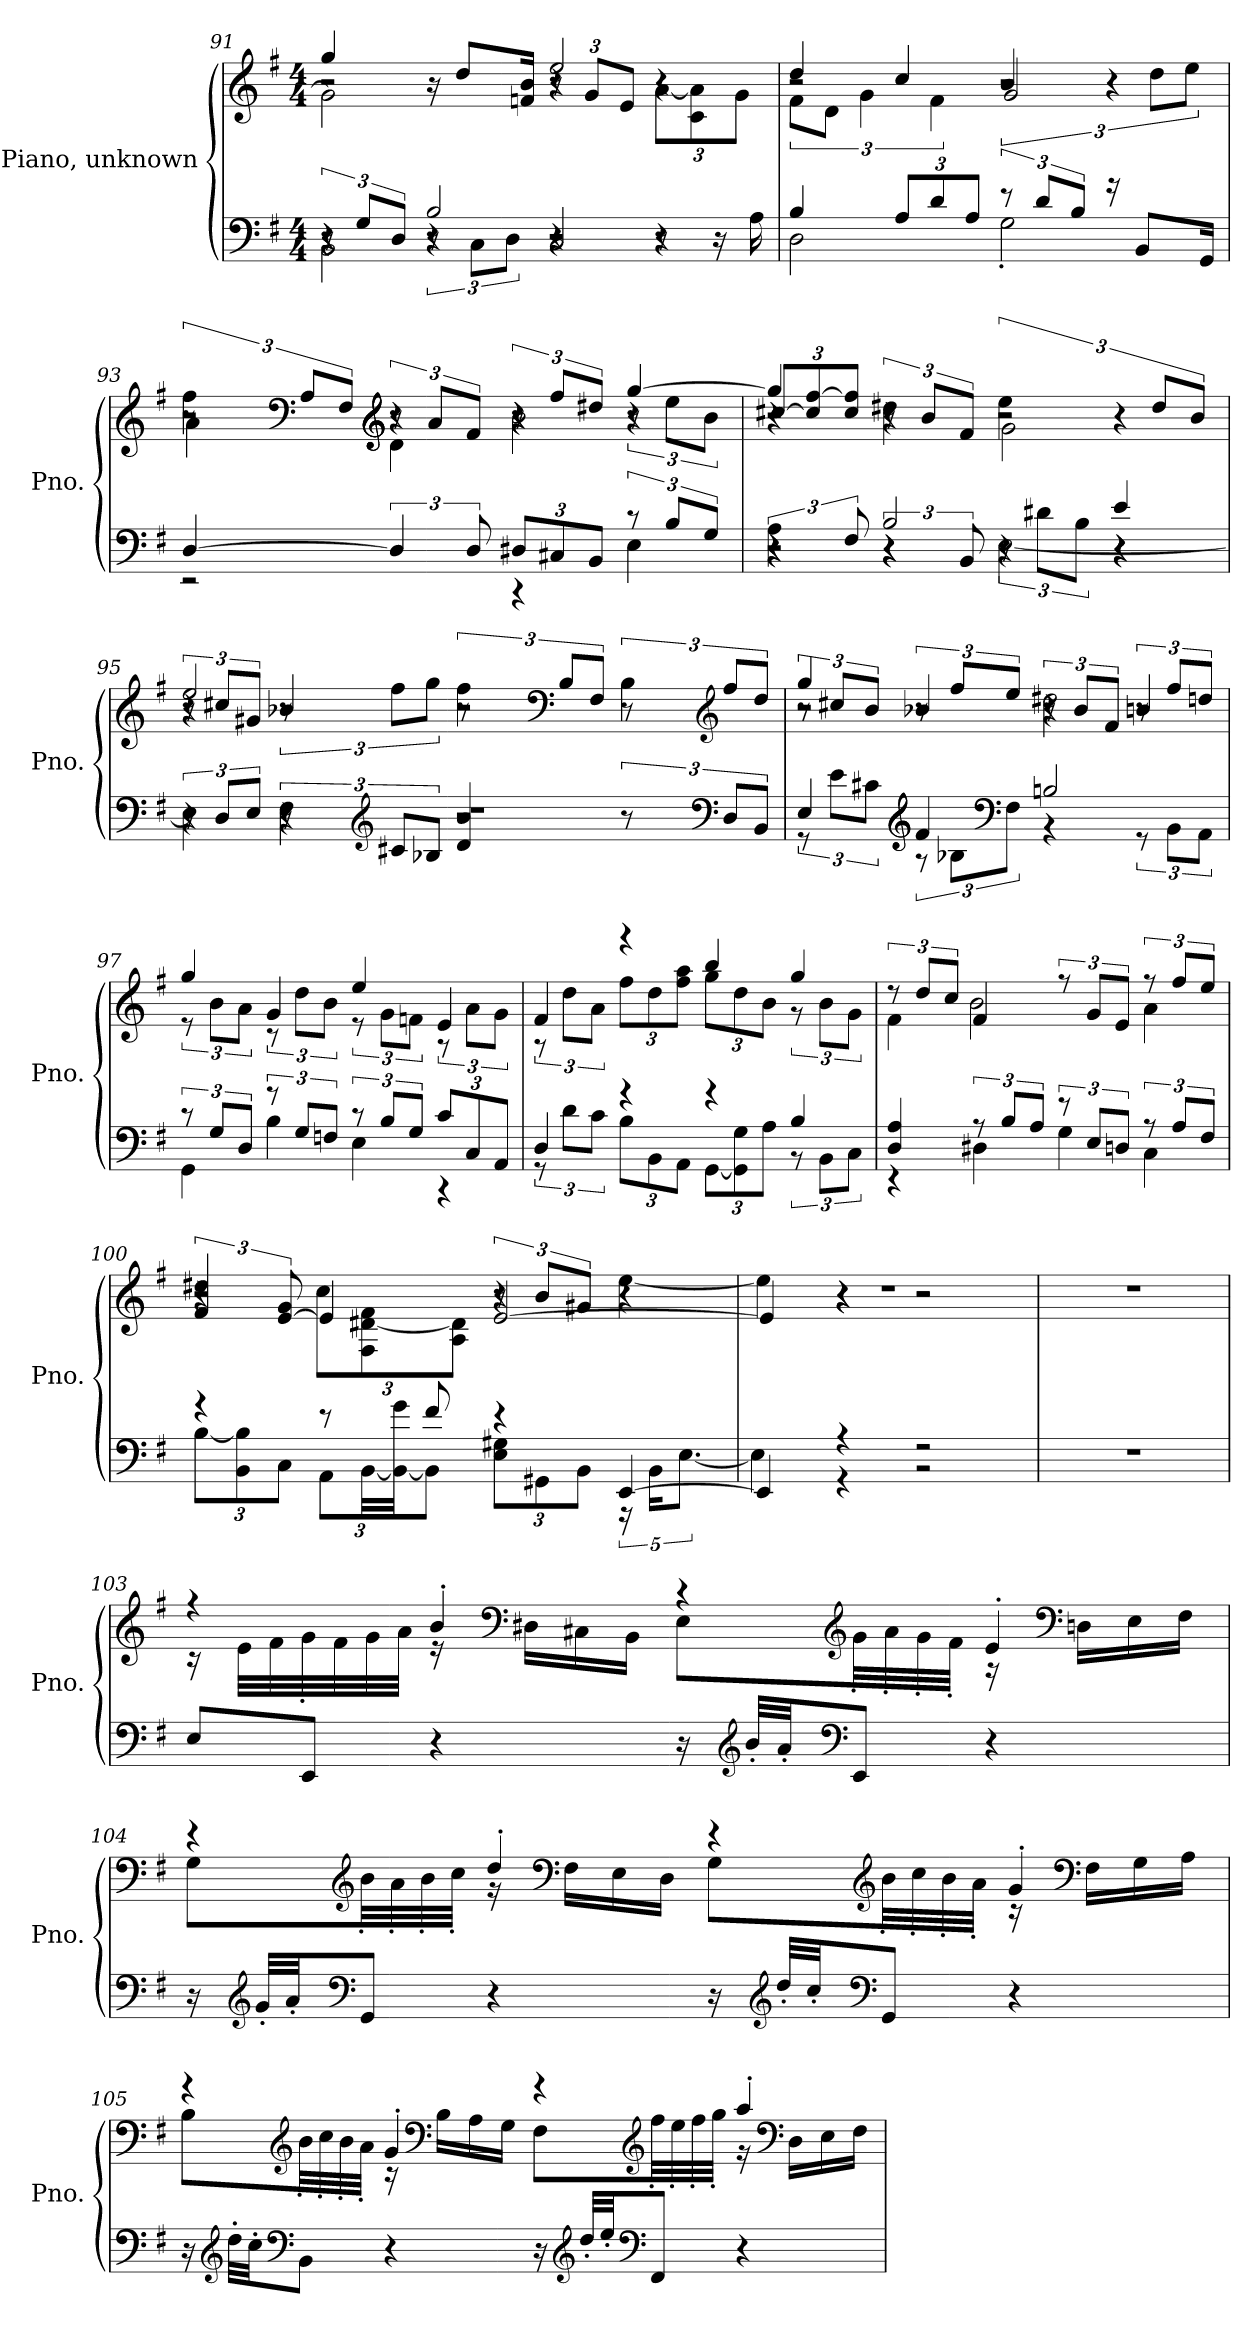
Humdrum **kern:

**kern	**kern
*part1	*part1
*staff2	*staff1
*I"Piano, unknown	*
*I'Pno.	*
*clefF4	*clefG2
*k[f#]	*k[f#]
*M4/4	*M4/4
=91	=91
*^	*^
*	*^	*	*^
*	*	*^	*	*	*
4r	4r	12r	2BB\	2r	2g\]	4gg/
.	.	12G/L	.	.	.	.
.	.	12D/J	.	.	.	.
2B/	12r	4r	.	.	.	16r
.	.	.	.	.	.	8dd/L
.	12C\L	.	.	.	.	.
.	12D\J	.	.	.	.	.
.	.	.	.	.	.	16fn/ 16b/Jk
.	4r	2C/	2r	2ee/	4r	12r
.	.	.	.	.	.	12g/L
.	.	.	.	.	.	12e/J
*	*	*	*	*	*Xbrackettup	*
4r	8r	.	.	.	[12a\L	4r
.	.	.	.	.	12c\ 12a\]	.
.	16r	.	.	.	.	.
.	.	.	.	.	12g\J	.
.	16A\	.	.	.	.	.
*	*v	*v	*v	*	*	*
!!LO:LB:g=z	!!	!!
=92	=92	=92	=92	=92
*	*	*	*brackettup	*
4B/	2D\	4dd/	12f#\L	2r
.	.	.	12d\J	.
.	.	.	6g\	.
*Xbrackettup	*	*	*	*
12A/L	.	4cc/	.	.
12d/	.	.	6f#\	.
12A/J	.	.	.	.
*brackettup	*	*	*	*
12r	2G'\	4b/	3r	2g/
12d/L	.	.	.	.
12B/J	.	.	.	.
16r	.	4r	.	.
8BB/L	.	.	.	.
.	.	.	12dd\L	.
.	.	.	12ee\J	.
16GG/Jk	.	.	.	.
=93	=93	=93	=93	=93
*	*	*	*	*^
[4D/	2r	2r	4ff#\	12r	4a\
*	*	*clefF4	*	*	*
.	.	.	.	12A/L	.
.	.	.	.	12F#/J	.
*	*	*clefG2	*	*	*
6D/]	.	.	4r	12r	4d\
.	.	.	.	12a/L	.
12D/	.	.	.	12f#/J	.
*Xbrackettup	*	*	*	*	*
12D#X/L	4r	4r	4r	12r	2b\
12C#X/	.	.	.	12ff#/L	.
12BB/J	.	.	.	12dd#X/J	.
*brackettup	*	*	*	*	*
12r	4E\	[4gg/	12r	4r	.
12B/L	.	.	12ee\L	.	.
12G/J	.	.	12b\J	.	.
!!LO:LB:g=z	!!	!!	!!
=94	=94	=94	=94	=94	=94
*^	*^	*	*	*	*
*	*	*	*	*	*	*Xbrackettup	*
4r	4A\	6r	2r	4gg/]	4r	[12cc#X/L	2r
.	.	.	.	.	.	12cc#/] [12ff#/	.
.	.	12F#/	.	.	.	12cc#/ 12ff#/]J	.
*	*	*	*	*	*	*brackettup	*
2B/	4r	6r	.	4r	4dd#X\	12r	.
.	.	.	.	.	.	12b/L	.
.	.	12BB/	.	.	.	12f#/J	.
.	12r	4r	[2E\	2r	4ee\	3r	2g\
.	12d#X\L	.	.	.	.	.	.
.	12B\J	.	.	.	.	.	.
4r	4r	4e/	.	.	4r	.	.
.	.	.	.	.	.	12dd#/L	.
.	.	.	.	.	.	12b/J	.
*	*	*	*	*	*	*v	*v
=95	=95	=95	=95	=95	=95	=95
1r	4r	12r	4E\]	2ee/	4r	12r
.	.	12D/L	.	.	.	12cc#X/L
.	.	12E/J	.	.	.	12g#X/J
.	4F#\	12r	4r	.	12r	4b-X/
*clefG2	*	*	*	*	*	*
.	.	12c#X/L	.	.	12ff#\L	.
.	.	12B-X/J	.	.	12gg\J	.
.	2r	4d/ 4b/	2r	2r	4ff#\	12r
*	*	*	*	*clefF4	*	*
.	.	.	.	.	.	12B/L
.	.	.	.	.	.	12F#/J
.	.	12r	.	.	4B\	12r
*clefF4	*	*	*	*clefG2	*	*
.	.	12D/L	.	.	.	12ff#/L
.	.	12BB/J	.	.	.	12dd/J
*	*v	*v	*v	*	*	*
!!LO:LB:g=z	!!	!!
=96	=96	=96	=96	=96
4E/	12r	4gg/	2r	12r
.	12e\L	.	.	12cc#X/L
.	12c#X\J	.	.	12b/J
*clefG2	*	*	*	*
4f#/	12r	4b-X/	.	12r
.	12B-X\L	.	.	12ff#/L
*clefF4	*	*	*	*
.	12F#\J	.	.	12ee/J
2Bn/	4r	4r	2dd#X\	12r
.	.	.	.	12b-/L
.	.	.	.	12f#/J
.	12r	12r	.	4bn/
.	12BB\L	12ff#/L	.	.
.	12AA\J	12ddn/J	.	.
*	*	*	*v	*v
=97	=97	=97	=97
12r	4GG\	4gg/	12r
12G/L	.	.	12b\L
12D/J	.	.	12a\J
12r	4B\	4g/	12r
12G/L	.	.	12dd\L
12Fn/J	.	.	12b\J
12r	4E\	4ee/	12r
12B/L	.	.	12g\L
12G/J	.	.	12fn\J
*Xbrackettup	*	*	*
12c/L	4r	4e/	12r
12C/	.	.	12a\L
12AA/J	.	.	12g\J
!!LO:PB:g=z	!!
=98	=98	=98	=98
*	*brackettup	*	*
4D/	12r	4f#/	12r
.	12d\L	.	12dd\L
.	12c\J	.	12a\J
*	*Xbrackettup	*	*Xbrackettup
4r	12B\L	4r	12ff#\L
.	12BB\	.	12dd\
.	12AA\J	.	12ff#\ 12aa\J
4r	[12GG\L	4bb/	12gg\L
.	12GG\] 12G\	.	12dd\
.	12A\J	.	12b\J
*	*brackettup	*	*brackettup
4B/	12r	4gg/	12r
.	12BB\L	.	12b\L
.	12C\J	.	12g\J
=99	=99	=99	=99
4D/ 4A/	4r	12r	4f#\
.	.	12dd/L	.
.	.	12cc/J	.
12r	4D#X\	4f#/	2b\
12B/L	.	.	.
12A/J	.	.	.
12r	4G\	12r	.
12E/L	.	12g/L	.
12Dn/J	.	12e/J	.
12r	4C\	12r	4a\
12A/L	.	12ff#/L	.
12F#/J	.	12ee/J	.
*	*	*v	*v
!!LO:LB:g=z
=100	=100	=100
*	*Xbrackettup	*
*	*	*^
*	*	*	*^
4r	[12B\L	6f#/ 6dd#X/	4r	2r
.	12BB\ 12B\]	.	.	.
.	12C\J	[12e/ 12g/	.	.
*	*	*	*Xbrackettup	*
8r	12AA\L	4e/]	12cc\L	.
.	[48BB\LL	.	12F#\ [12d#X\ 12f#\	.
.	48BB\_ 48g\JJ	.	.	.
8f#/	8BB\J]	.	.	.
.	.	.	12A\ 12d#\]J	.
*	*	*brackettup	*	*
4r	12E\ 12G#X\L	12r	4r	[2e/
.	12GG#X\	12b/L	.	.
.	12BB\J	12g#X/J	.	.
*	*brackettup	*	*	*
[4EE/	20r	4r	[4ee\	.
.	20BB\KL	.	.	.
.	[10.E\J	.	.	.
=101	=101	=101	=101	=101
4EE/]	4E\]	1r	4ee\]	4e/]
4r	4r	.	4r	4r
2r	2r	.	2r	2r
*v	*v	*	*	*
*	*v	*v	*v
=102	=102
1r	1r
!!LO:LB:g=z
=103	=103
*	*^
8E/L	4r	16r
.	.	32e\LLL
.	.	32f#\
8EE/J	.	32g'\
.	.	32f#\
.	.	32g\
.	.	32a\JJJ
4r	4b'/	16r
*	*clefF4	*
.	.	16D#X\LL
.	.	16C#X\
.	.	16BB\JJ
16r	4r	8E\L
*clefG2	*	*
32b'/LLL	.	.
32a'/JJ	.	.
*clefF4	*clefG2	*
8EE/J	.	32g'\LL
.	.	32a'\
.	.	32g'\
.	.	32f#'\JJJ
4r	4e'/	16r
*	*clefF4	*
.	.	16Dn\LL
.	.	16E\
.	.	16F#\JJ
!!LO:LB:g=z	!!
=104	=104	=104
16r	4r	8G\L
*clefG2	*	*
32g'/LLL	.	.
32a'/JJ	.	.
*clefF4	*clefG2	*
8GG/J	.	32b'\LL
.	.	32a'\
.	.	32b'\
.	.	32cc'\JJJ
4r	4dd'/	16r
*	*clefF4	*
.	.	16F#\LL
.	.	16E\
.	.	16D\JJ
16r	4r	8G\L
*clefG2	*	*
32dd'/LLL	.	.
32cc'/JJ	.	.
*clefF4	*clefG2	*
8GG/J	.	32b'\LL
.	.	32cc'\
.	.	32b'\
.	.	32a'\JJJ
4r	4g'/	16r
*	*clefF4	*
.	.	16F#\LL
.	.	16G\
.	.	16A\JJ
!!LO:LB:g=z	!!
=105	=105	=105
16r	4r	8B\L
*clefG2	*	*
32dd'\LLL	.	.
32cc'\JJ	.	.
*clefF4	*clefG2	*
8BB\J	.	32b'\LL
.	.	32cc'\
.	.	32b'\
.	.	32a'\JJJ
4r	4g'/	16r
*	*clefF4	*
.	.	16B\LL
.	.	16A\
.	.	16G\JJ
16r	4r	8F#\L
*clefG2	*	*
32dd'/LLL	.	.
32ee'/JJ	.	.
*clefF4	*clefG2	*
8FF#/J	.	32ff#'\LL
.	.	32ee'\
.	.	32ff#'\
.	.	32gg'\JJJ
4r	4aa'/	16r
*	*clefF4	*
.	.	16D\LL
.	.	16E\
.	.	16F#\JJ
*	*v	*v
=	=
*-	*-
